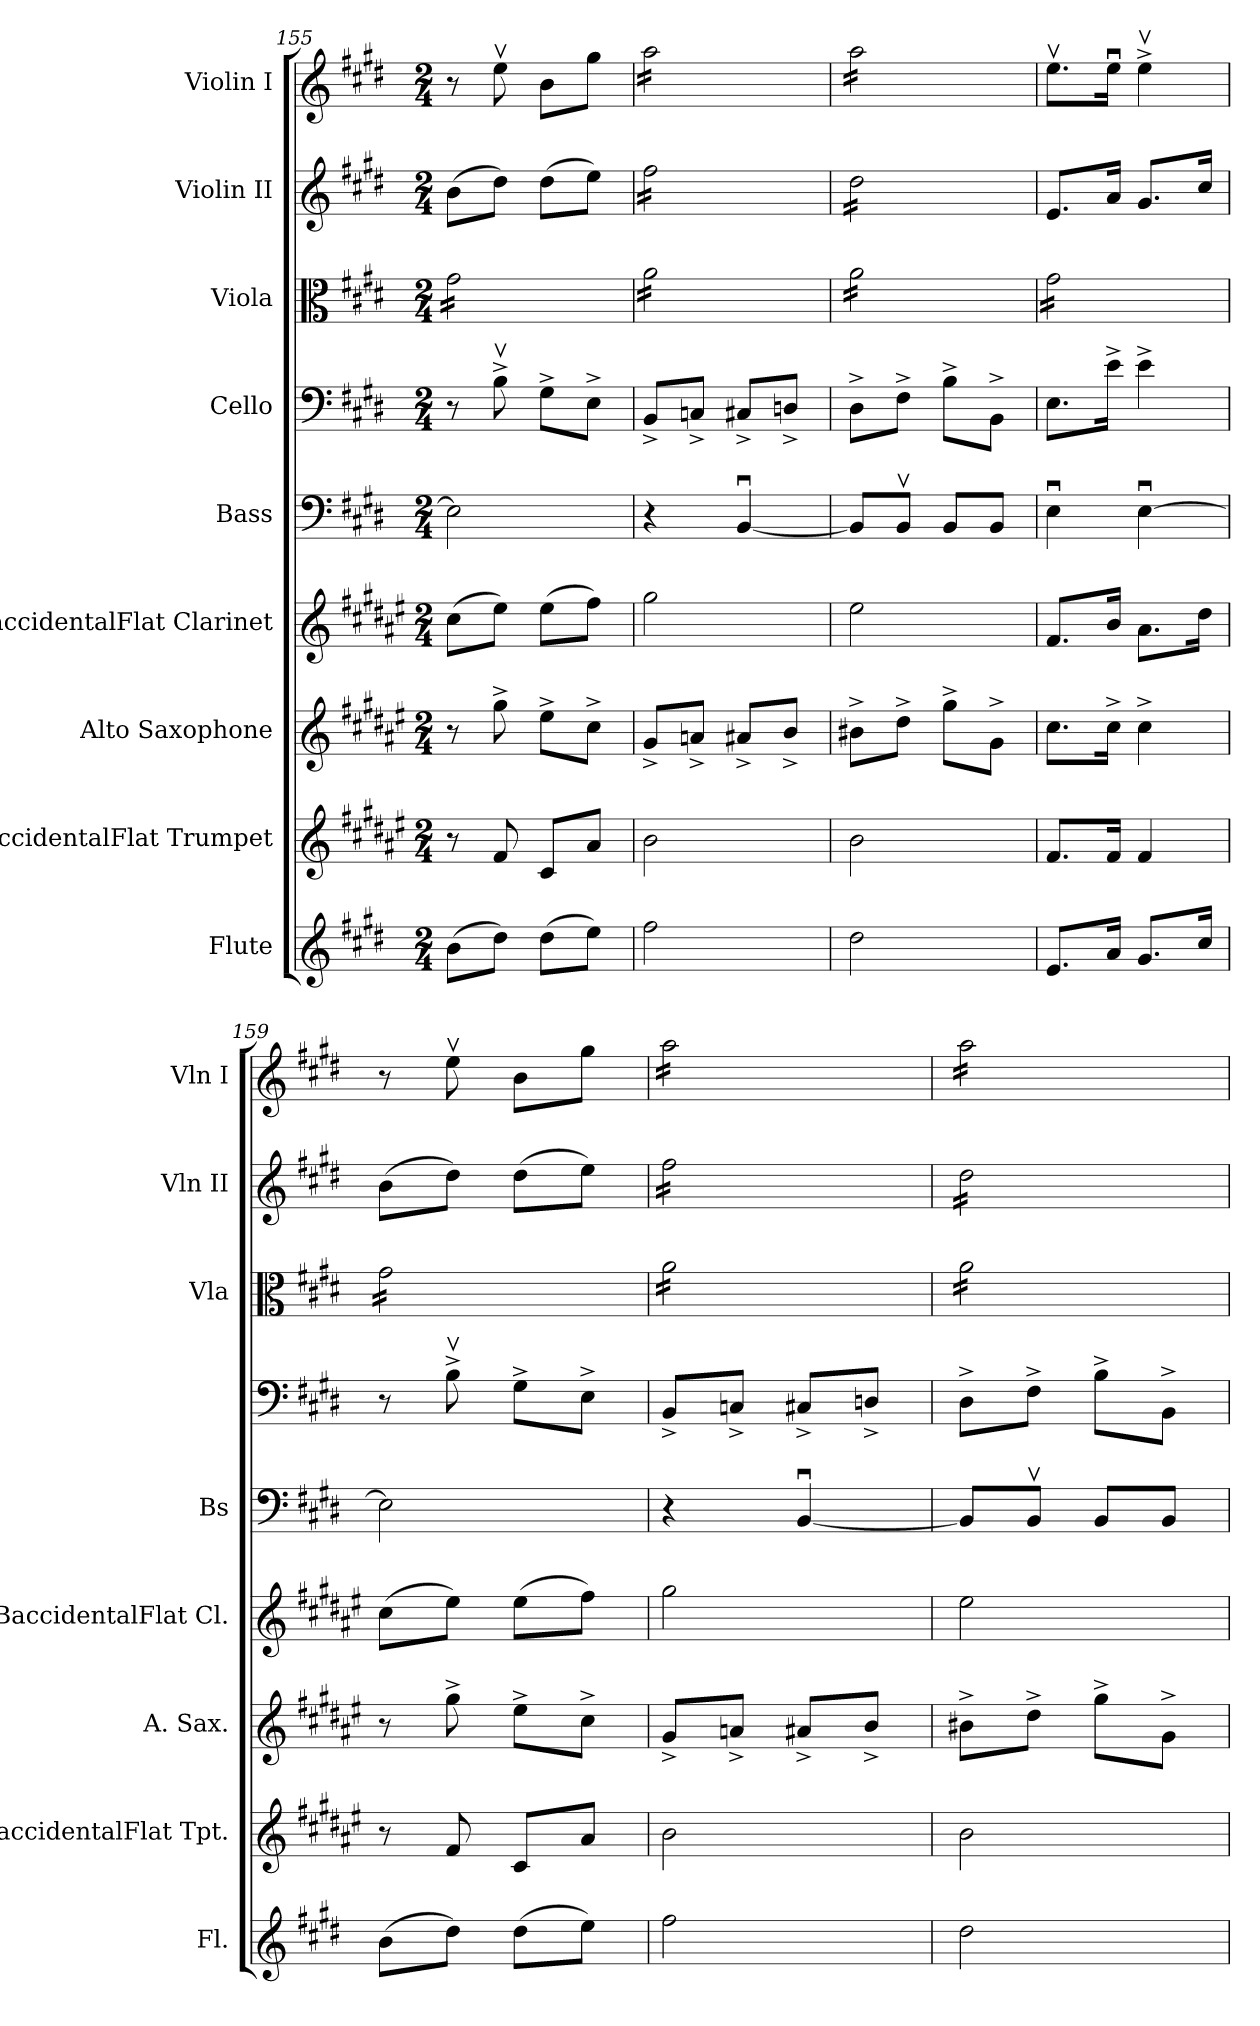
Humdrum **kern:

**kern	**kern	**kern	**kern	**kern	**kern	**kern	**kern	**kern
*part9	*part8	*part7	*part6	*part5	*part4	*part3	*part2	*part1
*staff9	*staff8	*staff7	*staff6	*staff5	*staff4	*staff3	*staff2	*staff1
*I"Flute	*I"BaccidentalFlat Trumpet	*I"Alto Saxophone	*I"BaccidentalFlat Clarinet	*I"Bass	*I"Cello	*I"Viola	*I"Violin II	*I"Violin I
*I'Fl.	*I'BaccidentalFlat Tpt.	*I'A. Sax.	*I'BaccidentalFlat Cl.	*I'Bs	*	*I'Vla	*I'Vln II	*I'Vln I
*clefG2	*clefG2	*clefG2	*clefG2	*clefF4	*clefF4	*clefC3	*clefG2	*clefG2
*	*ITrd1c2	*ITrd5c9	*ITrd1c2	*	*	*	*	*
*k[f#c#g#d#]	*k[f#c#g#d#]	*k[f#c#g#]	*k[f#c#g#d#]	*k[f#c#g#d#]	*k[f#c#g#d#]	*k[f#c#g#d#]	*k[f#c#g#d#]	*k[f#c#g#d#]
*M2/4	*M2/4	*M2/4	*M2/4	*M2/4	*M2/4	*M2/4	*M2/4	*M2/4
=155	=155	=155	=155	=155	=155	=155	=155	=155
*	*	*	*	*	*	*tremolo	*	*
(>8b\L	8r	8r	(>8b\L	2E\]	8r	16g#\LL	(>8b\L	8r
.	.	.	.	.	.	16g#\	.	.
8dd#\J)	8e/	8b^\	8dd#\J)	.	8Bv^\	16g#\	8dd#\J)	8eev\
.	.	.	.	.	.	16g#\	.	.
(>8dd#\L	8B/L	8g#^\L	(>8dd#\L	.	8G#^\L	16g#\	(>8dd#\L	8b\L
.	.	.	.	.	.	16g#\	.	.
8ee\J)	8g#/J	8e^\J	8ee\J)	.	8E^\J	16g#\	8ee\J)	8gg#\J
.	.	.	.	.	.	16g#\JJ	.	.
=156	=156	=156	=156	=156	=156	=156	=156	=156
*	*	*	*	*	*	*	*tremolo	*
*	*	*	*	*	*	*	*	*tremolo
2ff#\	2a\	8B^/L	2ff#\	4r	8BB^/L	16a\LL	16ff#\LL	16aa\LL
.	.	.	.	.	.	16a\	16ff#\	16aa\
.	.	8cn^/J	.	.	8Cn^/J	16a\	16ff#\	16aa\
.	.	.	.	.	.	16a\	16ff#\	16aa\
.	.	8c#X^/L	.	[4BBu/	8C#X^/L	16a\	16ff#\	16aa\
.	.	.	.	.	.	16a\	16ff#\	16aa\
.	.	8d^/J	.	.	8Dn^/J	16a\	16ff#\	16aa\
.	.	.	.	.	.	16a\JJ	16ff#\JJ	16aa\JJ
=157	=157	=157	=157	=157	=157	=157	=157	=157
2dd#\	2a\	8d#X^\L	2dd#\	8BB/L]	8D#^\L	16a\LL	16dd#\LL	16aa\LL
.	.	.	.	.	.	16a\	16dd#\	16aa\
.	.	8f#^\J	.	8BBv/J	8F#^\J	16a\	16dd#\	16aa\
.	.	.	.	.	.	16a\	16dd#\	16aa\
.	.	8b^\L	.	8BB/L	8B^\L	16a\	16dd#\	16aa\
.	.	.	.	.	.	16a\	16dd#\	16aa\
.	.	8B^\J	.	8BB/J	8BB^\J	16a\	16dd#\	16aa\
.	.	.	.	.	.	16a\JJ	16dd#\JJ	16aa\JJ
*	*	*	*	*	*	*	*	*Xtremolo
*	*	*	*	*	*	*	*Xtremolo	*
=158	=158	=158	=158	=158	=158	=158	=158	=158
8.e/L	8.e/L	8.e\L	8.e/L	4Eu\	8.E\L	16g#\LL	8.e/L	8.eev\L
.	.	.	.	.	.	16g#\	.	.
.	.	.	.	.	.	16g#\	.	.
16a/Jk	16e/Jk	16e^\Jk	16a/Jk	.	16e^\Jk	16g#\	16a/Jk	16eeu\Jk
8.g#/L	4e/	4e^\	8.g#\L	[4Eu\	4e^\	16g#\	8.g#/L	4eev^\
.	.	.	.	.	.	16g#\	.	.
.	.	.	.	.	.	16g#\	.	.
16cc#/Jk	.	.	16cc#\Jk	.	.	16g#\JJ	16cc#/Jk	.
=159	=159	=159	=159	=159	=159	=159	=159	=159
(>8b\L	8r	8r	(>8b\L	2E\]	8r	16g#\LL	(>8b\L	8r
.	.	.	.	.	.	16g#\	.	.
8dd#\J)	8e/	8b^\	8dd#\J)	.	8Bv^\	16g#\	8dd#\J)	8eev\
.	.	.	.	.	.	16g#\	.	.
(>8dd#\L	8B/L	8g#^\L	(>8dd#\L	.	8G#^\L	16g#\	(>8dd#\L	8b\L
.	.	.	.	.	.	16g#\	.	.
8ee\J)	8g#/J	8e^\J	8ee\J)	.	8E^\J	16g#\	8ee\J)	8gg#\J
.	.	.	.	.	.	16g#\JJ	.	.
=160	=160	=160	=160	=160	=160	=160	=160	=160
*	*	*	*	*	*	*	*tremolo	*
*	*	*	*	*	*	*	*	*tremolo
2ff#\	2a\	8B^/L	2ff#\	4r	8BB^/L	16a\LL	16ff#\LL	16aa\LL
.	.	.	.	.	.	16a\	16ff#\	16aa\
.	.	8cn^/J	.	.	8Cn^/J	16a\	16ff#\	16aa\
.	.	.	.	.	.	16a\	16ff#\	16aa\
.	.	8c#X^/L	.	[4BBu/	8C#X^/L	16a\	16ff#\	16aa\
.	.	.	.	.	.	16a\	16ff#\	16aa\
.	.	8d^/J	.	.	8Dn^/J	16a\	16ff#\	16aa\
.	.	.	.	.	.	16a\JJ	16ff#\JJ	16aa\JJ
=161	=161	=161	=161	=161	=161	=161	=161	=161
2dd#\	2a\	8d#X^\L	2dd#\	8BB/L]	8D#^\L	16a\LL	16dd#\LL	16aa\LL
.	.	.	.	.	.	16a\	16dd#\	16aa\
.	.	8f#^\J	.	8BBv/J	8F#^\J	16a\	16dd#\	16aa\
.	.	.	.	.	.	16a\	16dd#\	16aa\
.	.	8b^\L	.	8BB/L	8B^\L	16a\	16dd#\	16aa\
.	.	.	.	.	.	16a\	16dd#\	16aa\
.	.	8B^\J	.	8BB/J	8BB^\J	16a\	16dd#\	16aa\
.	.	.	.	.	.	16a\JJ	16dd#\JJ	16aa\JJ
*	*	*	*	*	*	*	*	*Xtremolo
*	*	*	*	*	*	*	*Xtremolo	*
*	*	*	*	*	*	*Xtremolo	*	*
=	=	=	=	=	=	=	=	=
*-	*-	*-	*-	*-	*-	*-	*-	*-
